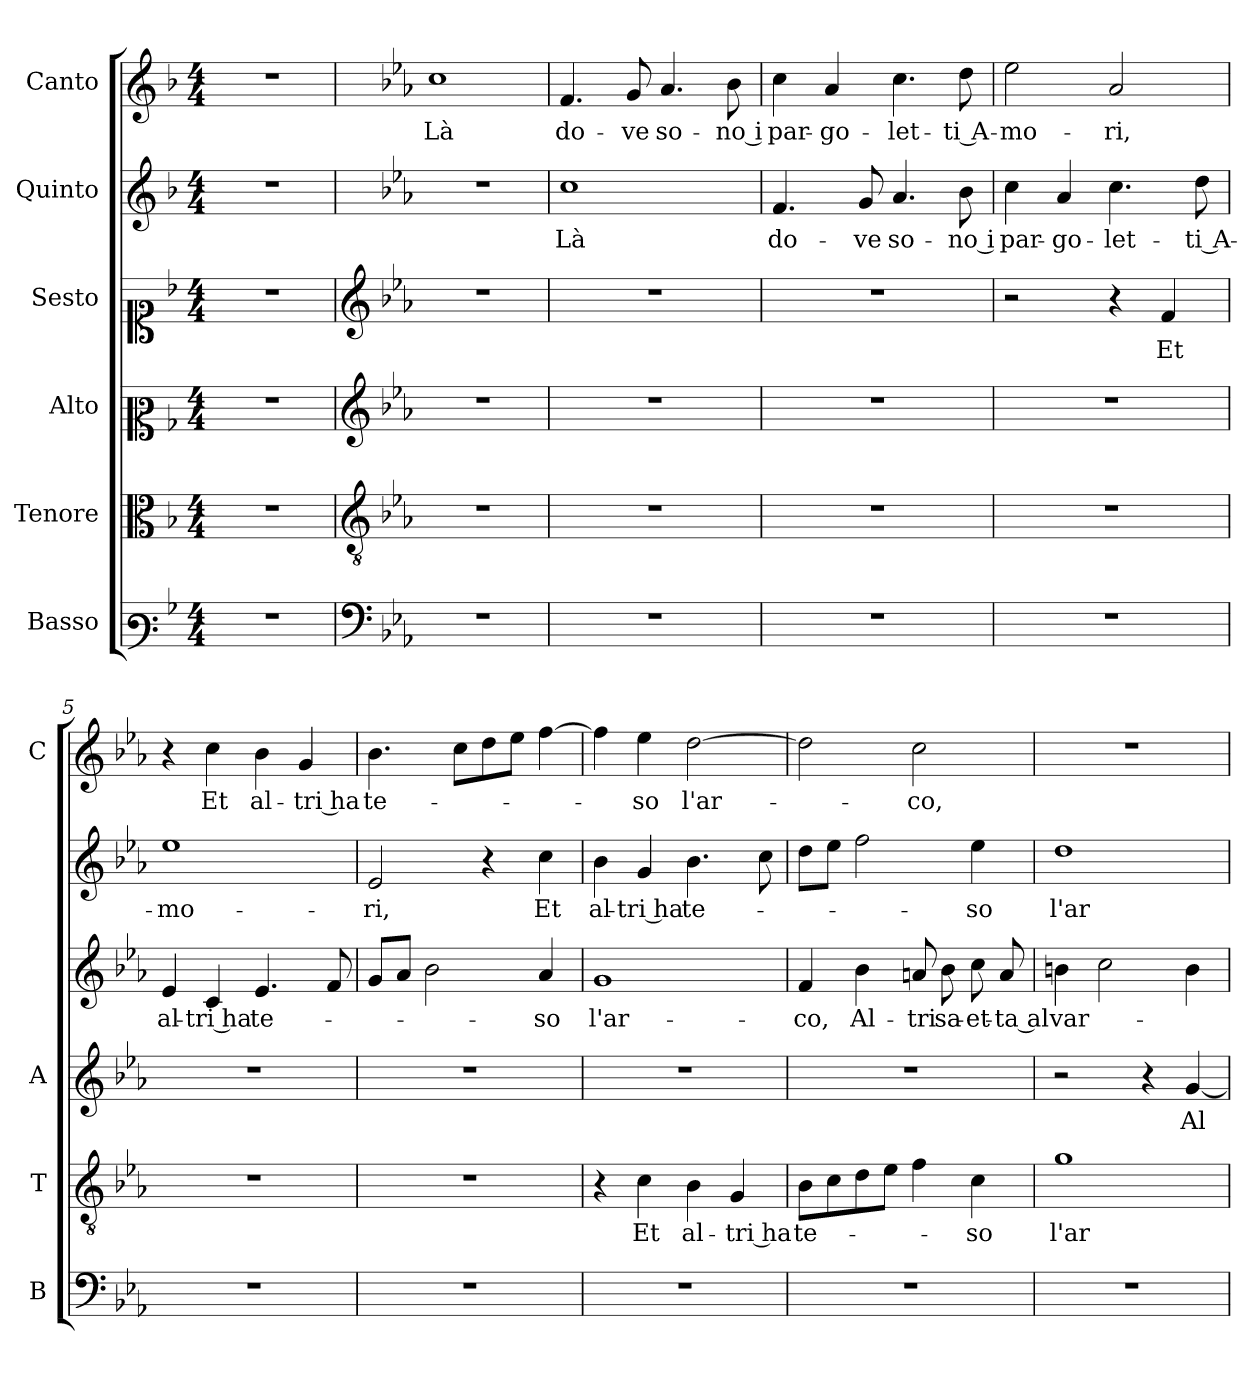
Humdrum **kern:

**kern	**kern	**text	**kern	**text	**kern	**text	**kern	**text	**kern	**text
*part6	*part5	*part5	*part4	*part4	*part3	*part3	*part2	*part2	*part1	*part1
*staff6	*staff5	*staff5	*staff4	*staff4	*staff3	*staff3	*staff2	*staff2	*staff1	*staff1
*I"Basso	*I"Tenore	*	*I"Alto	*	*I"Sesto	*	*I"Quinto	*	*I"Canto	*
*I'B	*I'T	*	*I'A	*	*	*	*	*	*I'C	*
*clefF3	*clefC3	*	*clefC2	*	*clefC1	*	*clefG2	*	*clefG2	*
*k[b-]	*k[b-]	*	*k[b-]	*	*k[b-]	*	*k[b-]	*	*k[b-]	*
*F:	*F:	*	*F:	*	*F:	*	*F:	*	*F:	*
*M4/4	*M4/4	*	*M4/4	*	*M4/4	*	*M4/4	*	*M4/4	*
=	=	=	=	=	=	=	=	=	=	=
1r	1r	.	1r	.	1r	.	1r	.	1r	.
=1	=1	=1	=1	=1	=1	=1	=1	=1	=1	=1
*clefF4	*clefGv2	*	*clefG2	*	*clefG2	*	*	*	*	*
*k[b-e-a-]	*k[b-e-a-]	*	*k[b-e-a-]	*	*k[b-e-a-]	*	*k[b-e-a-]	*	*k[b-e-a-]	*
*E-:	*E-:	*	*E-:	*	*E-:	*	*E-:	*	*E-:	*
!	!	!	!	!	!	!	!	!	!	!LO:LY:b
1r	1r	.	1r	.	1r	.	1r	.	1cc	Là
=2	=2	=2	=2	=2	=2	=2	=2	=2	=2	=2
!	!	!	!	!	!	!	!	!LO:LY:b	!	!LO:LY:b
1r	1r	.	1r	.	1r	.	1cc	Là	4.f/	do-
!	!	!	!	!	!	!	!	!	!	!LO:LY:b
.	.	.	.	.	.	.	.	.	8g/	-ve
!	!	!	!	!	!	!	!	!	!	!LO:LY:b
.	.	.	.	.	.	.	.	.	4.a-/	so-
!	!	!	!	!	!	!	!	!	!	!LO:LY:b
.	.	.	.	.	.	.	.	.	8b-\	-no i
=3	=3	=3	=3	=3	=3	=3	=3	=3	=3	=3
!	!	!	!	!	!	!	!	!LO:LY:b	!	!LO:LY:b
1r	1r	.	1r	.	1r	.	4.f/	do-	4cc\	par-
!	!	!	!	!	!	!	!	!	!	!LO:LY:b
.	.	.	.	.	.	.	.	.	4a-/	-go-
!	!	!	!	!	!	!	!	!LO:LY:b	!	!
.	.	.	.	.	.	.	8g/	-ve	.	.
!	!	!	!	!	!	!	!	!LO:LY:b	!	!LO:LY:b
.	.	.	.	.	.	.	4.a-/	so-	4.cc\	-let-
!	!	!	!	!	!	!	!	!LO:LY:b	!	!LO:LY:b
.	.	.	.	.	.	.	8b-\	-no i	8dd\	-ti A-
=4	=4	=4	=4	=4	=4	=4	=4	=4	=4	=4
!	!	!	!	!	!	!	!	!LO:LY:b	!	!LO:LY:b
1r	1r	.	1r	.	2r	.	4cc\	par-	2ee-\	-mo-
!	!	!	!	!	!	!	!	!LO:LY:b	!	!
.	.	.	.	.	.	.	4a-/	-go-	.	.
!	!	!	!	!	!	!	!	!LO:LY:b	!	!LO:LY:b
.	.	.	.	.	4r	.	4.cc\	-let-	2a-/	-ri,
!	!	!	!	!	!	!LO:LY:b	!	!	!	!
.	.	.	.	.	4f/	Et	.	.	.	.
!	!	!	!	!	!	!	!	!LO:LY:b	!	!
.	.	.	.	.	.	.	8dd\	-ti A-	.	.
=5	=5	=5	=5	=5	=5	=5	=5	=5	=5	=5
!	!	!	!	!	!	!LO:LY:b	!	!LO:LY:b	!	!
1r	1r	.	1r	.	4e-/	al-	1ee-	-mo-	4r	.
!	!	!	!	!	!	!LO:LY:b	!	!	!	!LO:LY:b
.	.	.	.	.	4c/	-tri ha	.	.	4cc\	Et
!	!	!	!	!	!	!LO:LY:b	!	!	!	!LO:LY:b
.	.	.	.	.	4.e-/	te-	.	.	4b-\	al-
!	!	!	!	!	!	!	!	!	!	!LO:LY:b
.	.	.	.	.	.	.	.	.	4g/	-tri ha
.	.	.	.	.	8f/	.	.	.	.	.
=6	=6	=6	=6	=6	=6	=6	=6	=6	=6	=6
!	!	!	!	!	!	!	!	!LO:LY:b	!	!LO:LY:b
1r	1r	.	1r	.	8g/L	.	2e-/	-ri,	4.b-\	te-
.	.	.	.	.	8a-/J	.	.	.	.	.
.	.	.	.	.	2b-\	.	.	.	.	.
.	.	.	.	.	.	.	.	.	8cc\L	.
.	.	.	.	.	.	.	4r	.	8dd\	.
.	.	.	.	.	.	.	.	.	8ee-\J	.
!	!	!	!	!	!	!LO:LY:b	!	!LO:LY:b	!	!
.	.	.	.	.	4a-/	-so	4cc\	Et	[4ff\	.
=7	=7	=7	=7	=7	=7	=7	=7	=7	=7	=7
!	!	!	!	!	!	!LO:LY:b	!	!LO:LY:b	!	!
1r	4r	.	1r	.	1g	l'ar-	4b-\	al-	4ff\]	.
!	!	!LO:LY:b	!	!	!	!	!	!LO:LY:b	!	!LO:LY:b
.	4c\	Et	.	.	.	.	4g/	-tri ha	4ee-\	-so
!	!	!LO:LY:b	!	!	!	!	!	!LO:LY:b	!	!LO:LY:b
.	4B-\	al-	.	.	.	.	4.b-\	te-	[2dd\	l'ar-
!	!	!LO:LY:b	!	!	!	!	!	!	!	!
.	4G/	-tri ha	.	.	.	.	.	.	.	.
.	.	.	.	.	.	.	8cc\	.	.	.
!!LO:LB:g=z
=8	=8	=8	=8	=8	=8	=8	=8	=8	=8	=8
!	!	!LO:LY:b	!	!	!	!LO:LY:b	!	!	!	!
1r	8B-\L	te-	1r	.	4f/	-co,	8dd\L	.	2dd\]	.
.	8c\	.	.	.	.	.	8ee-\J	.	.	.
!	!	!	!	!	!	!LO:LY:b	!	!	!	!
.	8d\	.	.	.	4b-\	Al-	2ff\	.	.	.
.	8e-\J	.	.	.	.	.	.	.	.	.
!	!	!	!	!	!	!LO:LY:b	!	!	!	!LO:LY:b
.	4f\	.	.	.	8an/	-tri	.	.	2cc\	-co,
!	!	!	!	!	!	!LO:LY:b	!	!	!	!
.	.	.	.	.	8b-\	sa-	.	.	.	.
!	!	!LO:LY:b	!	!	!	!LO:LY:b	!	!LO:LY:b	!	!
.	4c\	-so	.	.	8cc\	-et-	4ee-\	-so	.	.
!	!	!	!	!	!	!LO:LY:b	!	!	!	!
.	.	.	.	.	8a/	-ta al	.	.	.	.
=9	=9	=9	=9	=9	=9	=9	=9	=9	=9	=9
!	!	!LO:LY:b	!	!	!	!LO:LY:b	!	!LO:LY:b	!	!
1r	1g	l'ar-	2r	.	4bn\	var-	1dd	l'ar-	1r	.
.	.	.	.	.	2cc\	.	.	.	.	.
.	.	.	4r	.	.	.	.	.	.	.
!	!	!	!	!LO:LY:b	!	!	!	!	!	!
.	.	.	[4g/	Al-	4b\	.	.	.	.	.
=	=	=	=	=	=	=	=	=	=	=
*-	*-	*-	*-	*-	*-	*-	*-	*-	*-	*-
